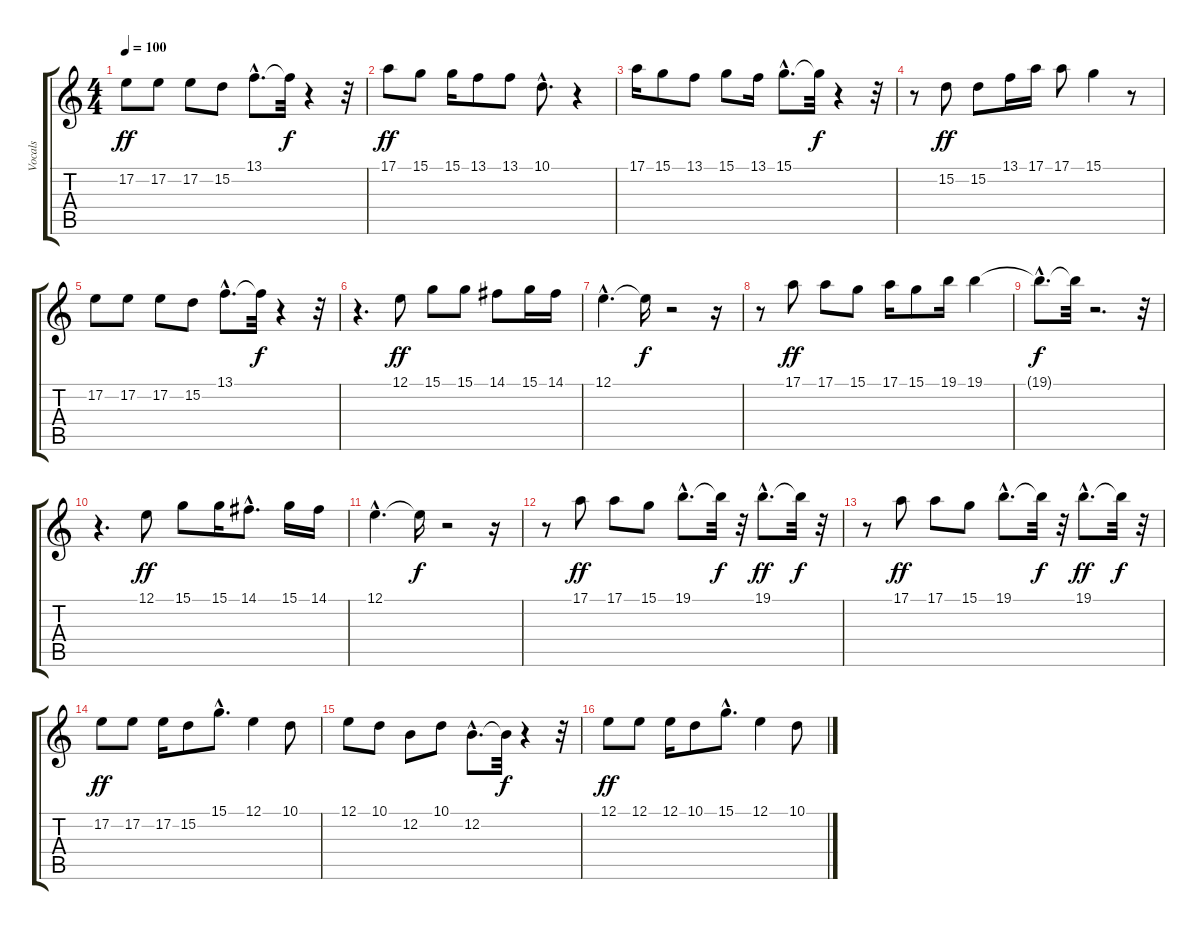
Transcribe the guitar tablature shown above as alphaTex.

\track ("Vocals" "Vocals") {instrument voiceoohs}
\staff {score tabs}
\tuning (E4 B3 G3 D3 A2 E2) {hide}
\ts (4 4)
\tempo 100
\clef g2
\ks c
17.2.8{dy ff} 17.2.8 17.2.8 15.2.8 13.1{hac}.8{d} 13.1{t}.32{dy f} r.4 r.32 |
17.1.8{dy ff} 15.1.8 15.1.16 13.1.8 13.1.8 10.1{hac}.8{d} r.4 |
17.1.16 15.1.8 13.1.8 15.1.8 13.1.16 15.1{hac}.8{d} 15.1{t}.32{dy f} r.4 r.32 |
r.8 15.2.8{dy ff} 15.2.8 13.1.16 17.1.16 17.1.8 15.1.4 r.8 |
17.2.8 17.2.8 17.2.8 15.2.8 13.1{hac}.8{d} 13.1{t}.32{dy f} r.4 r.32 |
r.4{d} 12.1.8{dy ff} 15.1.8 15.1.8 14.1.8 15.1.16 14.1.16 |
12.1{hac}.4{d} 12.1{t}.16{dy f} r.2 r.16 |
r.8 17.1.8{dy ff} 17.1.8 15.1.8 17.1.16 15.1.8 19.1.16 19.1.4 |
19.1{hac t}.8{d dy f} 19.1{t}.32 r.2{d} r.32 |
r.4{d} 12.1.8{dy ff} 15.1.8 15.1.16 14.1{hac}.8{d} 15.1.16 14.1.16 |
12.1{hac}.4{d} 12.1{t}.16{dy f} r.2 r.16 |
r.8 17.1.8{dy ff} 17.1.8 15.1.8 19.1{hac}.8{d} 19.1{t}.32{dy f} r.32 19.1{hac}.8{d dy ff} 19.1{t}.32{dy f} r.32 |
r.8 17.1.8{dy ff} 17.1.8 15.1.8 19.1{hac}.8{d} 19.1{t}.32{dy f} r.32 19.1{hac}.8{d dy ff} 19.1{t}.32{dy f} r.32 |
17.2.8{dy ff} 17.2.8 17.2.16 15.2.8 15.1{hac}.8{d} 12.1.4 10.1.8 |
12.1.8 10.1.8 12.2.8 10.1.8 12.2{hac}.8{d} 12.2{t}.32{dy f} r.4 r.32 |
12.1.8{dy ff} 12.1.8 12.1.16 10.1.8 15.1{hac}.8{d} 12.1.4 10.1.8
